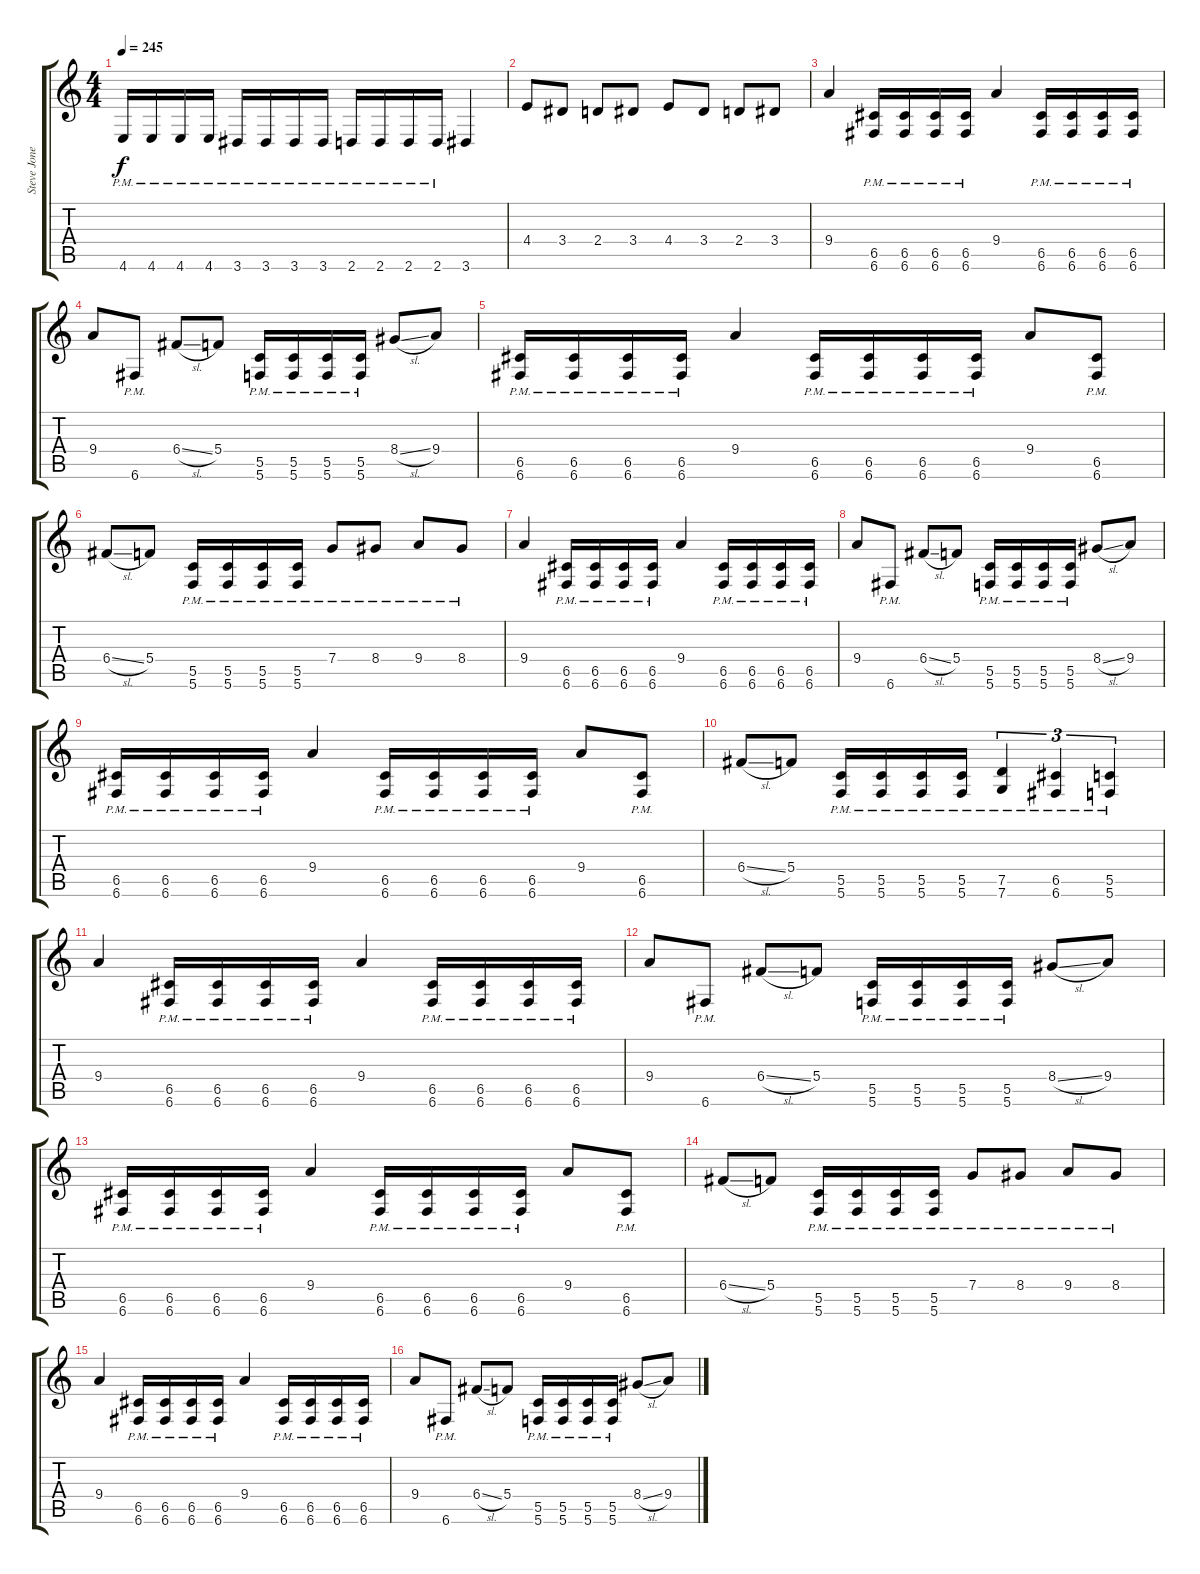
\track ("Steve Jones" "Steve Jone") {instrument distortionguitar}
\staff {score tabs}
\tuning (D4 A3 F3 C3 G2 C2) {hide}
\ts (4 4)
\tempo 245
\clef g2
\ks c
4.6{pm}.16{dy f} 4.6{pm}.16 4.6{pm}.16 4.6{pm}.16 3.6{pm}.16 3.6{pm}.16 3.6{pm}.16 3.6{pm}.16 2.6{pm}.16 2.6{pm}.16 2.6{pm}.16 2.6{pm}.16 3.6.4 |
4.4.8 3.4.8 2.4.8 3.4.8 4.4.8 3.4.8 2.4.8 3.4.8 |
9.4.4 (6.5{pm} 6.6{pm}).16 (6.5{pm} 6.6{pm}).16 (6.5{pm} 6.6{pm}).16 (6.5{pm} 6.6{pm}).16 9.4.4 (6.5{pm} 6.6{pm}).16 (6.5{pm} 6.6{pm}).16 (6.5{pm} 6.6{pm}).16 (6.5{pm} 6.6{pm}).16 |
9.4.8 6.6{pm}.8 6.4{sl}.8 5.4.8 (5.5{pm} 5.6{pm}).16 (5.5{pm} 5.6{pm}).16 (5.5{pm} 5.6{pm}).16 (5.5{pm} 5.6{pm}).16 8.4{sl}.8 9.4.8 |
(6.5{pm} 6.6{pm}).16 (6.5{pm} 6.6{pm}).16 (6.5{pm} 6.6{pm}).16 (6.5{pm} 6.6{pm}).16 9.4.4 (6.5{pm} 6.6{pm}).16 (6.5{pm} 6.6{pm}).16 (6.5{pm} 6.6{pm}).16 (6.5{pm} 6.6{pm}).16 9.4.8 (6.5{pm} 6.6{pm}).8 |
6.4{sl}.8 5.4.8 (5.5{pm} 5.6{pm}).16 (5.5{pm} 5.6{pm}).16 (5.5{pm} 5.6{pm}).16 (5.5{pm} 5.6{pm}).16 7.4{pm}.8 8.4{pm}.8 9.4{pm}.8 8.4{pm}.8 |
9.4.4 (6.5{pm} 6.6{pm}).16 (6.5{pm} 6.6{pm}).16 (6.5{pm} 6.6{pm}).16 (6.5{pm} 6.6{pm}).16 9.4.4 (6.5{pm} 6.6{pm}).16 (6.5{pm} 6.6{pm}).16 (6.5{pm} 6.6{pm}).16 (6.5{pm} 6.6{pm}).16 |
9.4.8 6.6{pm}.8 6.4{sl}.8 5.4.8 (5.5{pm} 5.6{pm}).16 (5.5{pm} 5.6{pm}).16 (5.5{pm} 5.6{pm}).16 (5.5{pm} 5.6{pm}).16 8.4{sl}.8 9.4.8 |
(6.5{pm} 6.6{pm}).16 (6.5{pm} 6.6{pm}).16 (6.5{pm} 6.6{pm}).16 (6.5{pm} 6.6{pm}).16 9.4.4 (6.5{pm} 6.6{pm}).16 (6.5{pm} 6.6{pm}).16 (6.5{pm} 6.6{pm}).16 (6.5{pm} 6.6{pm}).16 9.4.8 (6.5{pm} 6.6{pm}).8 |
6.4{sl}.8 5.4.8 (5.5{pm} 5.6{pm}).16 (5.5{pm} 5.6{pm}).16 (5.5{pm} 5.6{pm}).16 (5.5{pm} 5.6{pm}).16 (7.5{pm} 7.6{pm}).4{tu (3 2)} (6.5{pm} 6.6{pm}).4{tu (3 2)} (5.5{pm} 5.6{pm}).4{tu (3 2)} |
9.4.4 (6.5{pm} 6.6{pm}).16 (6.5{pm} 6.6{pm}).16 (6.5{pm} 6.6{pm}).16 (6.5{pm} 6.6{pm}).16 9.4.4 (6.5{pm} 6.6{pm}).16 (6.5{pm} 6.6{pm}).16 (6.5{pm} 6.6{pm}).16 (6.5{pm} 6.6{pm}).16 |
9.4.8 6.6{pm}.8 6.4{sl}.8 5.4.8 (5.5{pm} 5.6{pm}).16 (5.5{pm} 5.6{pm}).16 (5.5{pm} 5.6{pm}).16 (5.5{pm} 5.6{pm}).16 8.4{sl}.8 9.4.8 |
(6.5{pm} 6.6{pm}).16 (6.5{pm} 6.6{pm}).16 (6.5{pm} 6.6{pm}).16 (6.5{pm} 6.6{pm}).16 9.4.4 (6.5{pm} 6.6{pm}).16 (6.5{pm} 6.6{pm}).16 (6.5{pm} 6.6{pm}).16 (6.5{pm} 6.6{pm}).16 9.4.8 (6.5{pm} 6.6{pm}).8 |
6.4{sl}.8 5.4.8 (5.5{pm} 5.6{pm}).16 (5.5{pm} 5.6{pm}).16 (5.5{pm} 5.6{pm}).16 (5.5{pm} 5.6{pm}).16 7.4{pm}.8 8.4{pm}.8 9.4{pm}.8 8.4{pm}.8 |
9.4.4 (6.5{pm} 6.6{pm}).16 (6.5{pm} 6.6{pm}).16 (6.5{pm} 6.6{pm}).16 (6.5{pm} 6.6{pm}).16 9.4.4 (6.5{pm} 6.6{pm}).16 (6.5{pm} 6.6{pm}).16 (6.5{pm} 6.6{pm}).16 (6.5{pm} 6.6{pm}).16 |
9.4.8 6.6{pm}.8 6.4{sl}.8 5.4.8 (5.5{pm} 5.6{pm}).16 (5.5{pm} 5.6{pm}).16 (5.5{pm} 5.6{pm}).16 (5.5{pm} 5.6{pm}).16 8.4{sl}.8 9.4.8
